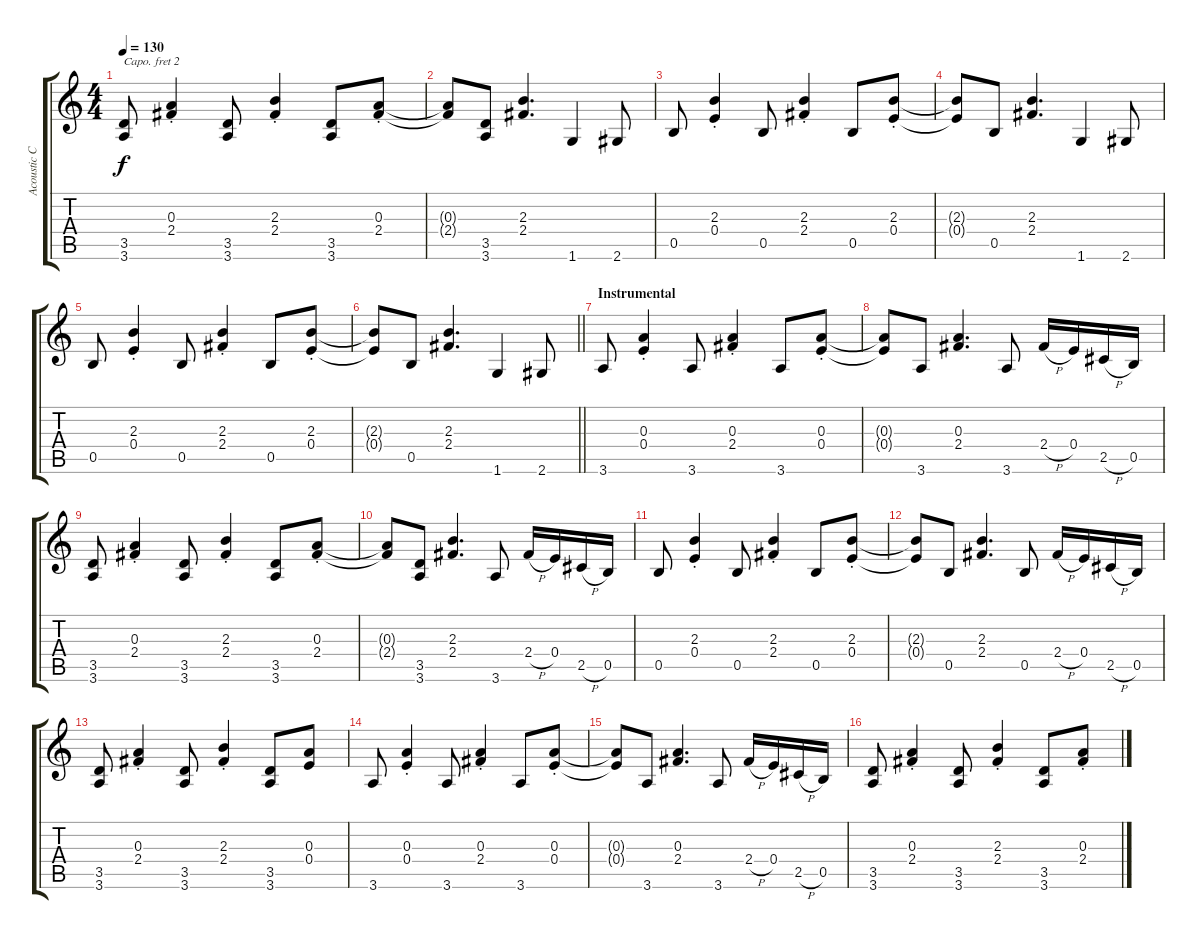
\track ("Acoustic Capo" "Acoustic C") {instrument acousticguitarsteel}
\staff {score tabs}
\capo 2
\tuning (E4 B3 G3 D3 A2 E2) {hide}
\ts (4 4)
\tempo 130
\clef g2
\ks c
(3.5 3.6).8{dy f} (0.3{st} 2.4{st}).4 (3.5 3.6).8 (2.3{st} 2.4{st}).4 (3.5 3.6).8 (0.3{st} 2.4{st}).8 |
(0.3{t} 2.4{t}).8 (3.5 3.6).8 (2.3 2.4).4{d} 1.6.4 2.6.8 |
0.5.8 (2.3{st} 0.4{st}).4 0.5.8 (2.3{st} 2.4{st}).4 0.5.8 (2.3{st} 0.4{st}).8 |
(2.3{t} 0.4{t}).8 0.5.8 (2.3 2.4).4{d} 1.6.4 2.6.8 |
0.5.8 (2.3{st} 0.4{st}).4 0.5.8 (2.3{st} 2.4{st}).4 0.5.8 (2.3{st} 0.4{st}).8 |
\barLineRight lightlight
(2.3{t} 0.4{t}).8 0.5.8 (2.3 2.4).4{d} 1.6.4 2.6.8 |
\section ("" "Instrumental")
3.6.8 (0.3{st} 0.4{st}).4 3.6.8 (0.3{st} 2.4{st}).4 3.6.8 (0.3{st} 0.4{st}).8 |
(0.3{t} 0.4{t}).8 3.6.8 (0.3 2.4).4{d} 3.6.8 2.4{h}.16 0.4.16 2.5{h}.16 0.5.16 |
(3.5 3.6).8 (0.3{st} 2.4{st}).4 (3.5 3.6).8 (2.3{st} 2.4{st}).4 (3.5 3.6).8 (0.3{st} 2.4{st}).8 |
(0.3{t} 2.4{t}).8 (3.5 3.6).8 (2.3 2.4).4{d} 3.6.8 2.4{h}.16 0.4.16 2.5{h}.16 0.5.16 |
0.5.8 (2.3{st} 0.4{st}).4 0.5.8 (2.3{st} 2.4{st}).4 0.5.8 (2.3{st} 0.4{st}).8 |
(2.3{t} 0.4{t}).8 0.5.8 (2.3 2.4).4{d} 0.5.8 2.4{h}.16 0.4.16 2.5{h}.16 0.5.16 |
(3.5 3.6).8 (0.3{st} 2.4{st}).4 (3.5 3.6).8 (2.3{st} 2.4{st}).4 (3.5 3.6).8 (0.3 0.4).8 |
3.6.8 (0.3{st} 0.4{st}).4 3.6.8 (0.3{st} 2.4{st}).4 3.6.8 (0.3{st} 0.4{st}).8 |
(0.3{t} 0.4{t}).8 3.6.8 (0.3 2.4).4{d} 3.6.8 2.4{h}.16 0.4.16 2.5{h}.16 0.5.16 |
(3.5 3.6).8 (0.3{st} 2.4{st}).4 (3.5 3.6).8 (2.3{st} 2.4{st}).4 (3.5 3.6).8 (0.3{st} 2.4{st}).8
